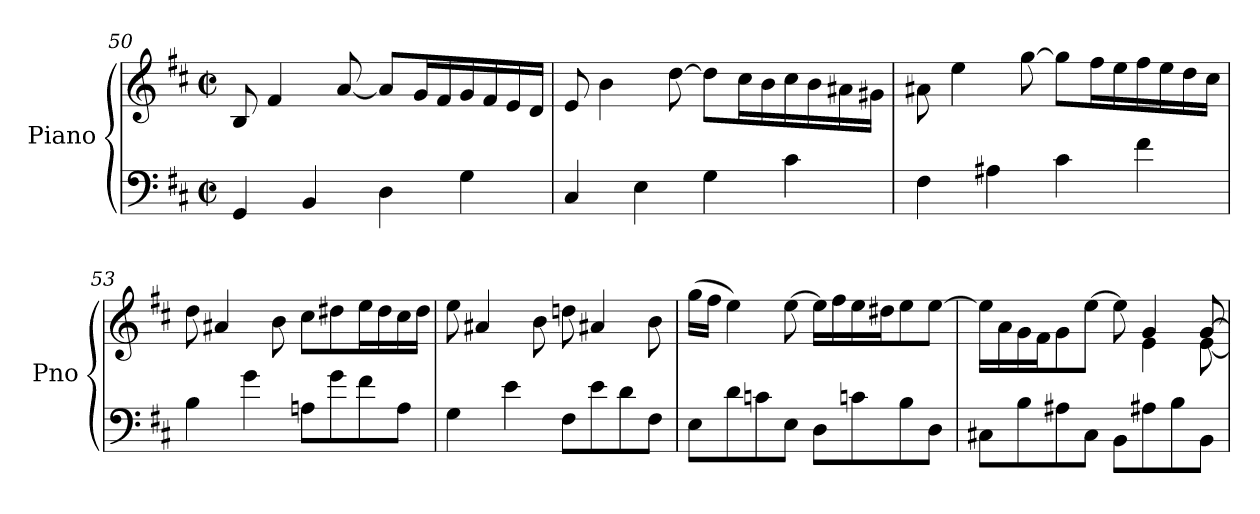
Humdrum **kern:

**kern	**kern
*part1	*part1
*staff2	*staff1
*I"Piano	*
*I'Pno	*
*clefF4	*clefG2
*k[f#c#]	*k[f#c#]
*M2/2	*M2/2
*met(c|)	*met(c|)
=50	=50
4GG/	8B/
.	4f#/
4BB/	.
.	[8a/
4D\	8a/L]
.	16g/L
.	16f#/
4G\	16g/
.	16f#/
.	16e/
.	16d/JJ
=51	=51
4C#/	8e/
.	4b\
4E\	.
.	[8dd\
4G\	8dd\L]
.	16cc#\L
.	16b\
4c#\	16cc#\
.	16b\
.	16a#X\
.	16g#X\JJ
=52	=52
4F#\	8a#X\
.	4ee\
4A#X\	.
.	[8gg\
4c#\	8gg\L]
.	16ff#\L
.	16ee\
4f#\	16ff#\
.	16ee\
.	16dd\
.	16cc#\JJ
!!LO:LB:g=z
=53	=53
4B\	8dd\
.	4a#X/
4g\	.
.	8b\
8An\L	8cc#\L
8g\	8dd#X\
8f#\	16ee\L
.	16dd#\
8A\J	16cc#\
.	16dd#\JJ
=54	=54
4G\	8ee\
.	4a#X/
4e\	.
.	8b\
8F#\L	8ddn\
8e\	4a#X/
8d\	.
8F#\J	8b\
=55	=55
8E\L	(16gg\LL
.	16ff#\JJ
8d\	4ee\)
8cn\	.
8E\J	[8ee\
8D\L	16ee\LL]
.	16ff#\
8cn\	16ee\
.	16dd#X\J
8B\	8ee\
8D\J	[8ee\J
=56	=56
*	*^
8C#X\L	16ee\LL]	8ryy
.	16a\	.
*	*v	*v
8B\	16g\
.	16f#\J
8A#X\	8g\
8C#\J	[8ee\J
8BB\L	8ee\]
*	*^
8A#X\	4g/	4e\
8B\	.	.
8BB\J	[8g/	[8e\
*	*v	*v
=	=
*-	*-
